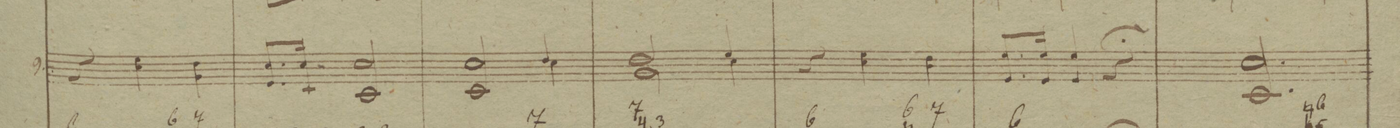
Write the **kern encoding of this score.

**kern	**dynam
*I"9.	*
*clefG2	*
*k[b-]	*
*M3/4	*
4r	.
4f\ 4a	.
4c\ 4g	.
=182	=182
8.A/L 8.f	.
16F/Jk 16f	.
2F/ 2f	.
=183	=183
*^	*
2F/ 2f	2rFyy	.
4g/	4f\	.
=184	=184	=184
2g/	2c\	.
4a/	4f\	.
*v	*v	*
=185	=185
4r	.
4f\ 4a	.
4e\ 4g	.
=186	=186
8.A/L 8.a	.
16A/Jk 16a	.
4A/ 4a	.
4r;	.
=187	=187
*2\right	*
2.F/ 2.f	.
=188	=188
*-	*-
